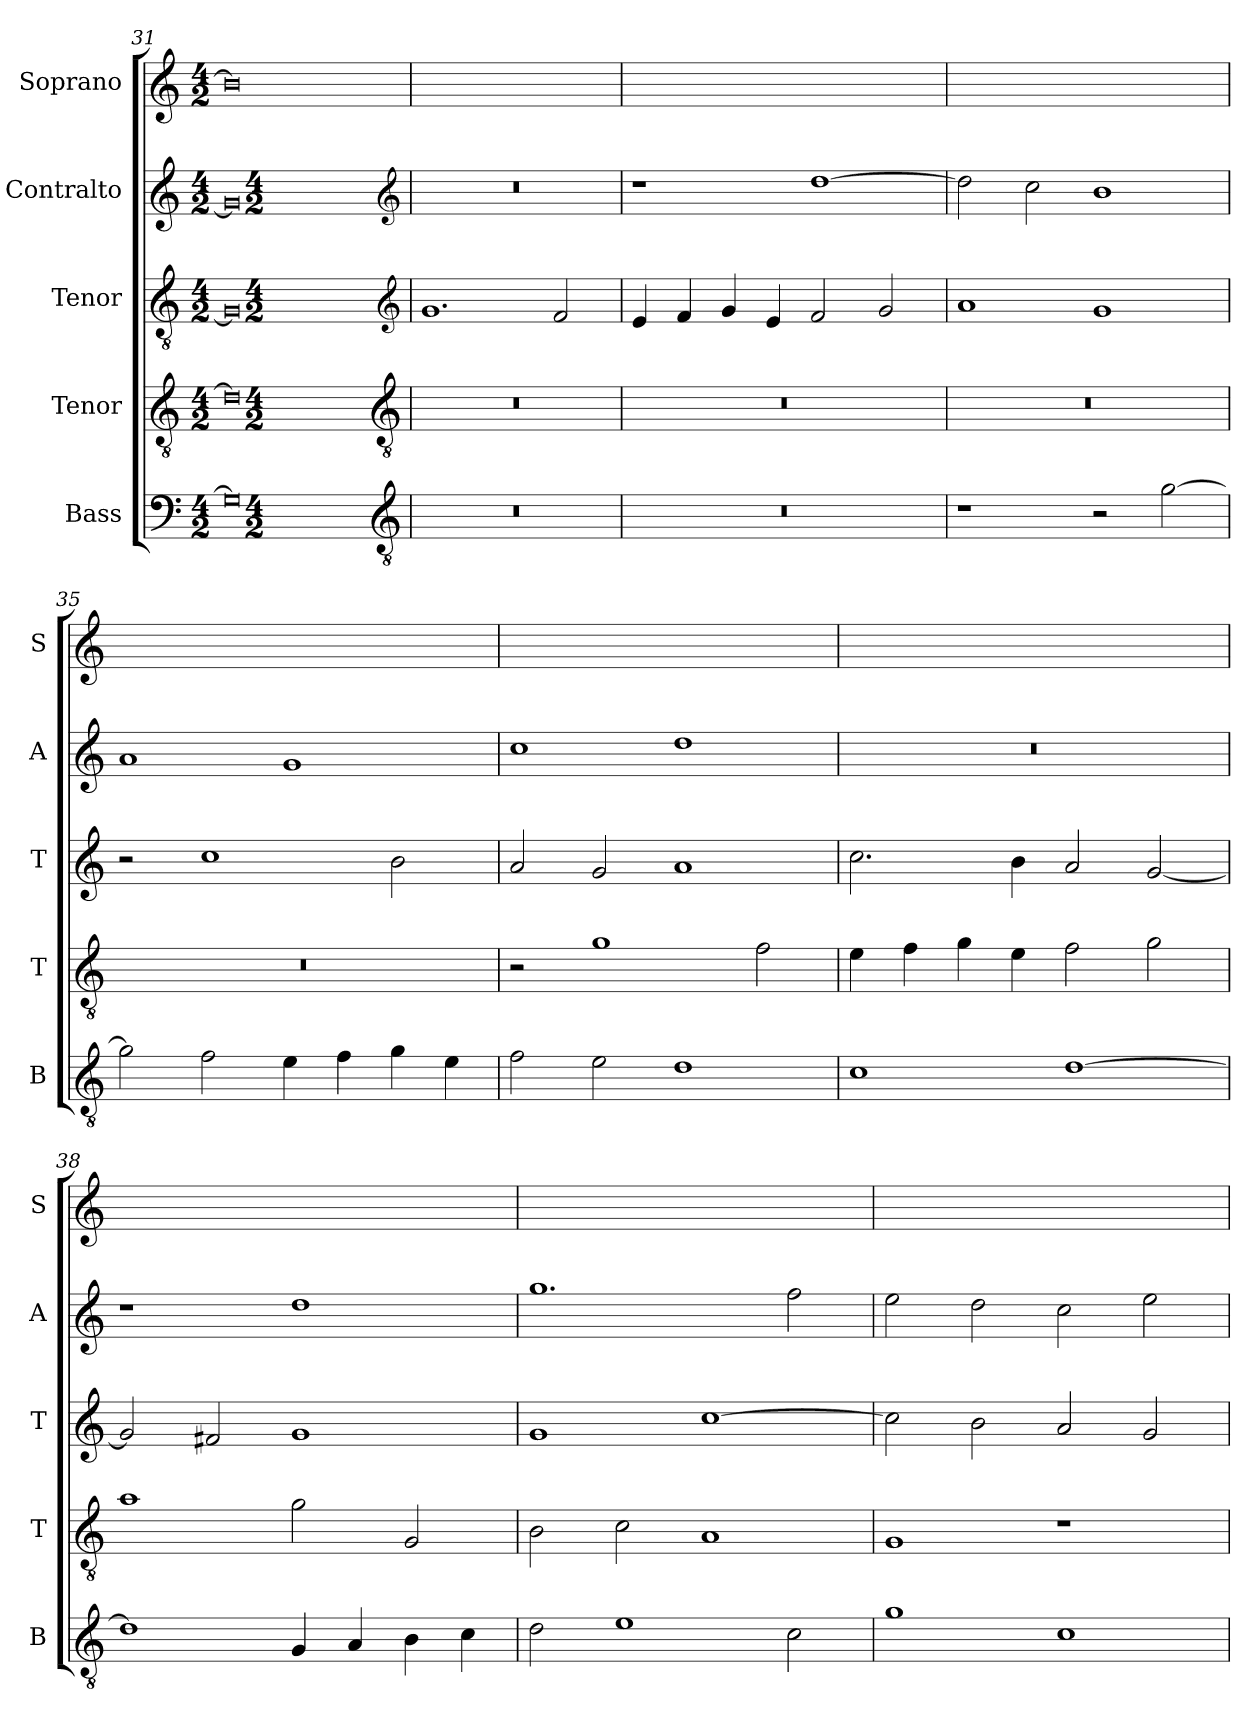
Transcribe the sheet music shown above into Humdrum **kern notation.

**kern	**kern	**kern	**kern	**kern
*part5	*part4	*part3	*part2	*part1
*staff5	*staff4	*staff3	*staff2	*staff1
*I"Bass	*I"Tenor	*I"Tenor	*I"Contralto	*I"Soprano
*I'B	*I'T	*I'T	*I'A	*I'S
*clefF4	*clefGv2	*clefGv2	*clefG2	*clefG2
*k[]	*k[]	*k[]	*k[]	*k[]
*G:mix	*G:mix	*G:mix	*G:mix	*G:mix
*M4/2	*M4/2	*M4/2	*M4/2	*M4/2
=31	=31	=31	=31	=31
0G]	0d]	0G]	0g]	0b]
*clefGv2	*clefGv2	*clefG2	*clefG2	*
*k[]	*k[]	*k[]	*k[]	*
*G:mix	*G:mix	*G:mix	*G:mix	*
*M4/2	*M4/2	*M4/2	*M4/2	*
=32	=32	=32	=32	=32
0r	0r	1.g	0r	0ryy
.	.	2f	.	.
=33	=33	=33	=33	=33
0r	0r	4e	1r	0ryy
.	.	4f	.	.
.	.	4g	.	.
.	.	4e	.	.
.	.	2f	[1dd	.
.	.	2g	.	.
=34	=34	=34	=34	=34
1r	0r	1a	2dd]	0ryy
.	.	.	2cc	.
2r	.	1g	1b	.
[2g	.	.	.	.
=35	=35	=35	=35	=35
2g]	0r	2r	1a	0ryy
2f	.	1cc	.	.
4e	.	.	1g	.
4f	.	.	.	.
4g	.	2b	.	.
4e	.	.	.	.
=36	=36	=36	=36	=36
2f	2r	2a	1cc	0ryy
2e	1g	2g	.	.
1d	.	1a	1dd	.
.	2f	.	.	.
=37	=37	=37	=37	=37
1c	4e	2.cc	0r	0ryy
.	4f	.	.	.
.	4g	.	.	.
.	4e	4b	.	.
[1d	2f	2a	.	.
.	2g	[2g	.	.
=38	=38	=38	=38	=38
1d]	1a	2g]	1r	0ryy
.	.	2f#X	.	.
4G	2g	1g	1dd	.
4A	.	.	.	.
4B	2G	.	.	.
4c	.	.	.	.
=39	=39	=39	=39	=39
2d	2B	1g	1.gg	0ryy
1e	2c	.	.	.
.	1A	[1cc	.	.
2c	.	.	2ff	.
=40	=40	=40	=40	=40
1g	1G	2cc]	2ee	0ryy
.	.	2b	2dd	.
1c	1r	2a	2cc	.
.	.	2g	2ee	.
=	=	=	=	=
*-	*-	*-	*-	*-
